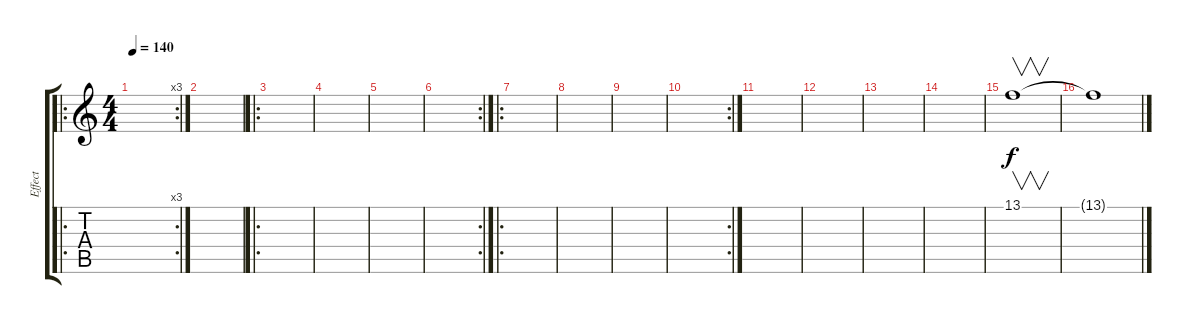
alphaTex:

\track ("Effect" "Effect") {instrument whistle}
\staff {score tabs}
\tuning (E4 B3 G3 D3 A2 E2) {hide}
\ro
\rc 3
\ts (4 4)
\tempo 140
\clef g2
\ks c
|
|
\ro
|
|
|
\rc 2
|
\ro
|
|
|
\rc 2
|
|
|
|
|
13.1.1{v} |
13.1{t}.1
